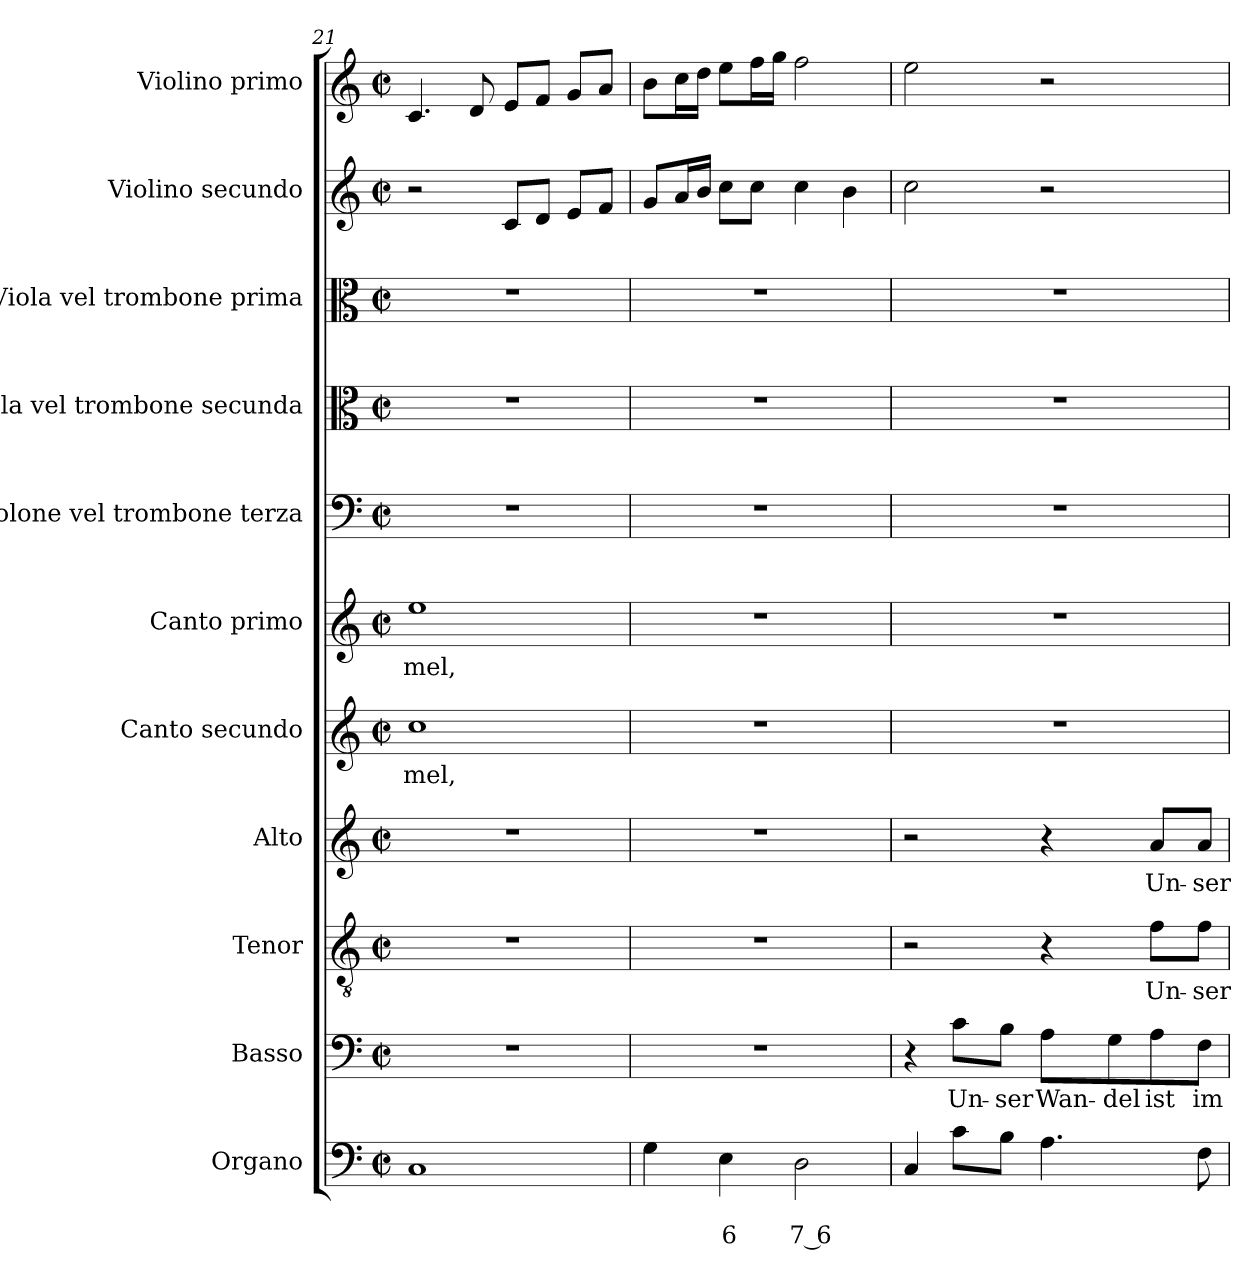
**kern	**text	**text	**kern	**text	**kern	**text	**kern	**text	**kern	**text	**kern	**text	**kern	**kern	**kern	**kern	**kern
*part11	*part11	*part11	*part10	*part10	*part9	*part9	*part8	*part8	*part7	*part7	*part6	*part6	*part5	*part4	*part3	*part2	*part1
*staff11	*staff11	*staff11	*staff10	*staff10	*staff9	*staff9	*staff8	*staff8	*staff7	*staff7	*staff6	*staff6	*staff5	*staff4	*staff3	*staff2	*staff1
*I"Organo	*	*	*I"Basso	*	*I"Tenor	*	*I"Alto	*	*I"Canto secundo	*	*I"Canto primo	*	*I"Violone vel trombone  terza	*I"Viola vel trombone secunda	*I"Viola vel trombone prima	*I"Violino secundo	*I"Violino primo
*	*	*	*I'B	*	*I'T	*	*I'A	*	*I'C2	*	*I'C1	*	*I'Vn	*I'Va2	*I'Va1	*I'Vi2	*I'Vi1
*clefF4	*	*	*clefF4	*	*clefGv2	*	*clefG2	*	*clefG2	*	*clefG2	*	*clefF4	*clefC3	*clefC3	*clefG2	*clefG2
*k[]	*	*	*k[]	*	*k[]	*	*k[]	*	*k[]	*	*k[]	*	*k[]	*k[]	*k[]	*k[]	*k[]
*C:	*	*	*C:	*	*C:	*	*C:	*	*C:	*	*C:	*	*C:	*C:	*C:	*C:	*C:
*M2/2	*	*	*M2/2	*	*M2/2	*	*M2/2	*	*M2/2	*	*M2/2	*	*M2/2	*M2/2	*M2/2	*M2/2	*M2/2
*met(c|)	*	*	*met(c|)	*	*met(c|)	*	*met(c|)	*	*met(c|)	*	*met(c|)	*	*met(c|)	*met(c|)	*met(c|)	*met(c|)	*met(c|)
=21	=21	=21	=21	=21	=21	=21	=21	=21	=21	=21	=21	=21	=21	=21	=21	=21	=21
!	!	!	!	!	!	!	!	!	!	!LO:LY:b	!	!	!	!	!	!	!
!	!	!	!	!	!	!	!	!	!	!	!	!LO:LY:b	!	!	!	!	!
1C	.	.	1r	.	1r	.	1r	.	1cc	-mel,	1ee	-mel,	1r	1r	1r	2r	4.c/
.	.	.	.	.	.	.	.	.	.	.	.	.	.	.	.	.	8d/
.	.	.	.	.	.	.	.	.	.	.	.	.	.	.	.	8c/L	8e/L
.	.	.	.	.	.	.	.	.	.	.	.	.	.	.	.	8d/J	8f/J
.	.	.	.	.	.	.	.	.	.	.	.	.	.	.	.	8e/L	8g/L
.	.	.	.	.	.	.	.	.	.	.	.	.	.	.	.	8f/J	8a/J
=22	=22	=22	=22	=22	=22	=22	=22	=22	=22	=22	=22	=22	=22	=22	=22	=22	=22
4G\	.	.	1r	.	1r	.	1r	.	1r	.	1r	.	1r	1r	1r	8g/L	8b\L
.	.	.	.	.	.	.	.	.	.	.	.	.	.	.	.	16a/L	16cc\L
.	.	.	.	.	.	.	.	.	.	.	.	.	.	.	.	16b/JJ	16dd\JJ
!	!	!LO:LY:b	!	!	!	!	!	!	!	!	!	!	!	!	!	!	!
4E\	.	6	.	.	.	.	.	.	.	.	.	.	.	.	.	8cc\L	8ee\L
.	.	.	.	.	.	.	.	.	.	.	.	.	.	.	.	8cc\J	16ff\L
.	.	.	.	.	.	.	.	.	.	.	.	.	.	.	.	.	16gg\JJ
!	!	!LO:LY:b	!	!	!	!	!	!	!	!	!	!	!	!	!	!	!
2D\	.	7 6	.	.	.	.	.	.	.	.	.	.	.	.	.	4cc\	2ff\
.	.	.	.	.	.	.	.	.	.	.	.	.	.	.	.	4b\	.
=23	=23	=23	=23	=23	=23	=23	=23	=23	=23	=23	=23	=23	=23	=23	=23	=23	=23
4C/	.	.	4r	.	2r	.	2r	.	1r	.	1r	.	1r	1r	1r	2cc\	2ee\
!	!	!	!	!LO:LY:b	!	!	!	!	!	!	!	!	!	!	!	!	!
8c\L	.	.	8c\L	Un-	.	.	.	.	.	.	.	.	.	.	.	.	.
!	!	!	!	!LO:LY:b	!	!	!	!	!	!	!	!	!	!	!	!	!
8B\J	.	.	8B\J	-ser	.	.	.	.	.	.	.	.	.	.	.	.	.
!	!	!	!	!LO:LY:b	!	!	!	!	!	!	!	!	!	!	!	!	!
4.A\	.	.	8A\L	Wan-	4r	.	4r	.	.	.	.	.	.	.	.	2r	2r
!	!	!	!	!LO:LY:b	!	!	!	!	!	!	!	!	!	!	!	!	!
.	.	.	8G\	-del	.	.	.	.	.	.	.	.	.	.	.	.	.
!	!	!	!	!LO:LY:b	!	!	!	!	!	!	!	!	!	!	!	!	!
!	!	!	!	!	!	!LO:LY:b	!	!	!	!	!	!	!	!	!	!	!
!	!	!	!	!	!	!	!	!LO:LY:b	!	!	!	!	!	!	!	!	!
.	.	.	8A\	ist	8f\L	Un-	8a/L	Un-	.	.	.	.	.	.	.	.	.
!	!	!	!	!LO:LY:b	!	!	!	!	!	!	!	!	!	!	!	!	!
!	!	!	!	!	!	!LO:LY:b	!	!	!	!	!	!	!	!	!	!	!
!	!	!	!	!	!	!	!	!LO:LY:b	!	!	!	!	!	!	!	!	!
8F\	.	.	8F\J	im	8f\J	-ser	8a/J	-ser	.	.	.	.	.	.	.	.	.
=	=	=	=	=	=	=	=	=	=	=	=	=	=	=	=	=	=
*-	*-	*-	*-	*-	*-	*-	*-	*-	*-	*-	*-	*-	*-	*-	*-	*-	*-
